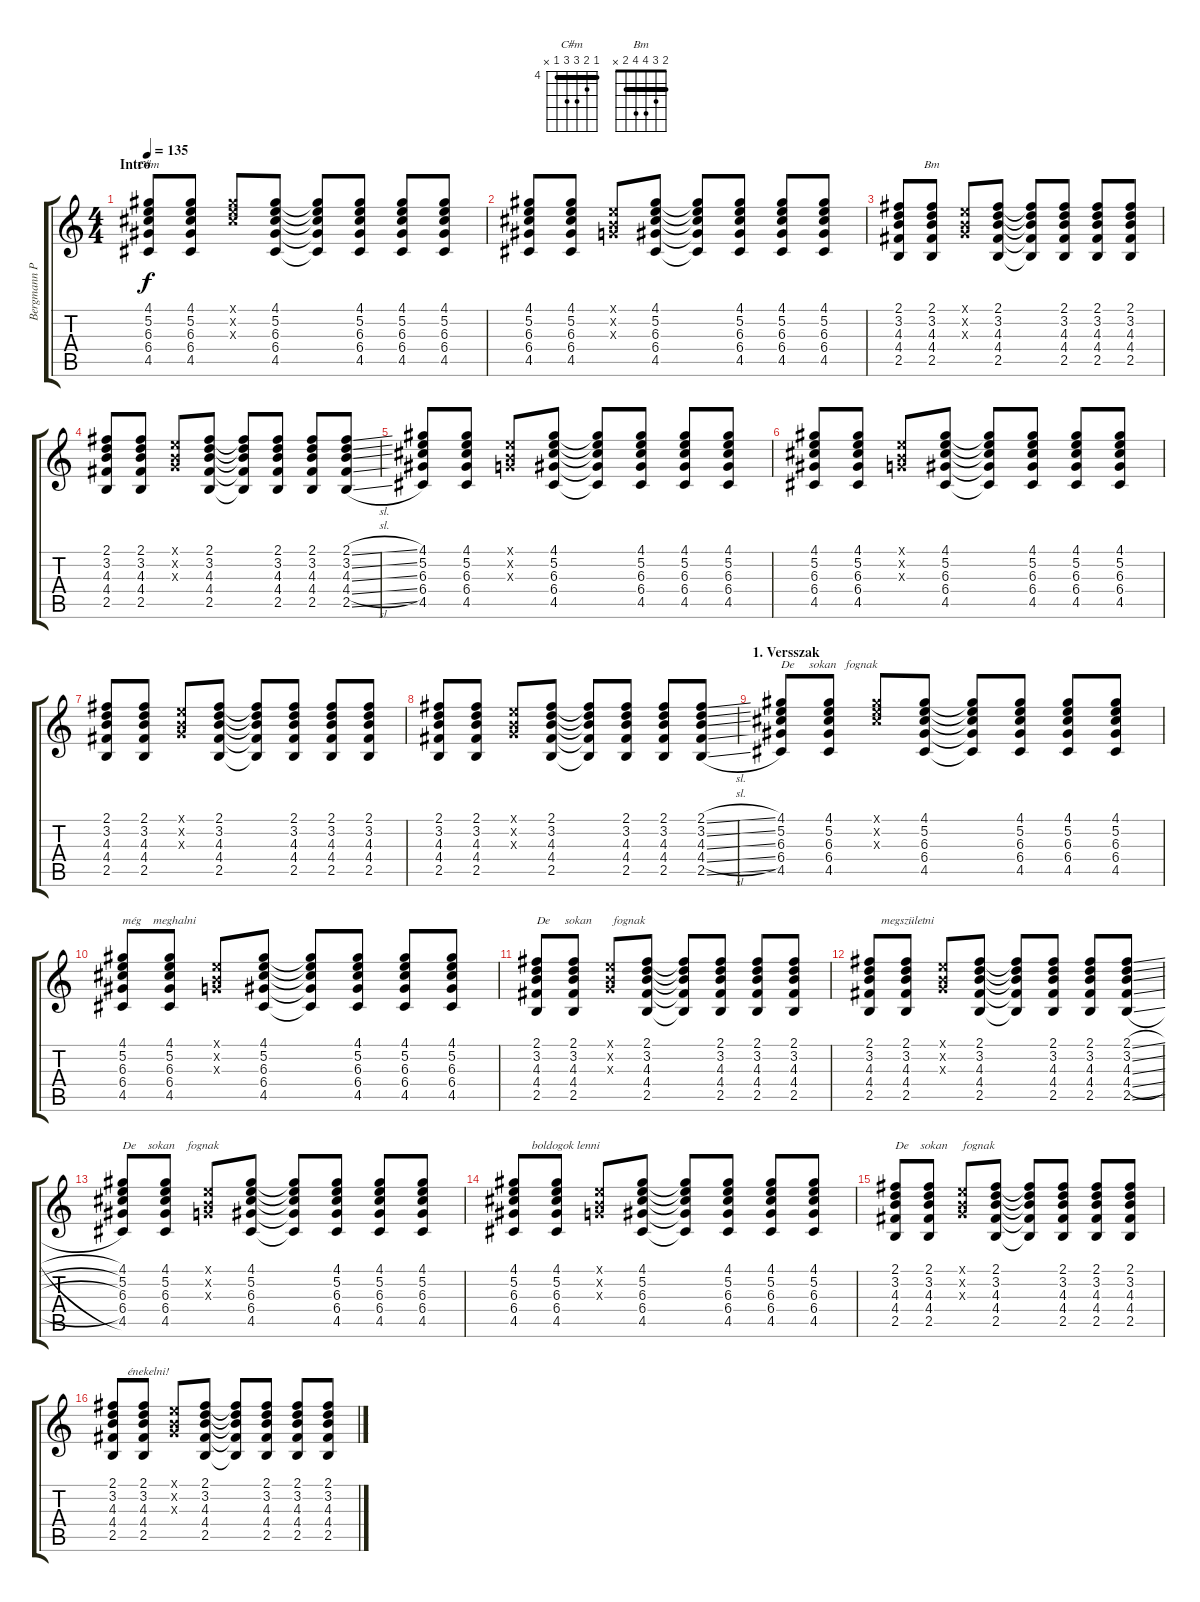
\track ("Bergmann Péter - Akusztikus Gitár" "Bergmann P") {instrument acousticguitarsteel}
\staff {score tabs}
\tuning (E4 B3 G3 D3 A2 E2) {hide}
\chord ("C#m" 4 5 6 6 4 x) {firstfret 4 barre 4}
\chord ("Bm" 2 3 4 4 2 x) {barre 2}
\ts (4 4)
\section ("" "Intro")
\tempo 135
\clef g2
\ks c
(4.1 5.2 6.3 6.4 4.5).8{ch "C#m" dy f instrument acousticguitarsteel} (4.1 5.2 6.3 6.4 4.5).8 (4.1{x} 5.2{x} 6.3{x}).8 (4.1 5.2 6.3 6.4 4.5).8 (4.1{t} 5.2{t} 6.3{t} 6.4{t} 4.5{t}).8 (4.1 5.2 6.3 6.4 4.5).8 (4.1 5.2 6.3 6.4 4.5).8 (4.1 5.2 6.3 6.4 4.5).8 |
(4.1 5.2 6.3 6.4 4.5).8 (4.1 5.2 6.3 6.4 4.5).8 (0.1{x} 0.2{x} 0.3{x}).8 (4.1 5.2 6.3 6.4 4.5).8 (4.1{t} 5.2{t} 6.3{t} 6.4{t} 4.5{t}).8 (4.1 5.2 6.3 6.4 4.5).8 (4.1 5.2 6.3 6.4 4.5).8 (4.1 5.2 6.3 6.4 4.5).8 |
(2.1 3.2 4.3 4.4 2.5).8 (2.1 3.2 4.3 4.4 2.5).8{ch "Bm"} (0.1{x} 0.2{x} 0.3{x}).8 (2.1 3.2 4.3 4.4 2.5).8 (2.1{t} 3.2{t} 4.3{t} 4.4{t} 2.5{t}).8 (2.1 3.2 4.3 4.4 2.5).8 (2.1 3.2 4.3 4.4 2.5).8 (2.1 3.2 4.3 4.4 2.5).8 |
(2.1 3.2 4.3 4.4 2.5).8 (2.1 3.2 4.3 4.4 2.5).8 (0.1{x} 0.2{x} 0.3{x}).8 (2.1 3.2 4.3 4.4 2.5).8 (2.1{t} 3.2{t} 4.3{t} 4.4{t} 2.5{t}).8 (2.1 3.2 4.3 4.4 2.5).8 (2.1 3.2 4.3 4.4 2.5).8 (2.1{sl} 3.2{sl} 4.3{sl} 4.4{sl} 2.5{sl}).8 |
(4.1 5.2 6.3 6.4 4.5).8 (4.1 5.2 6.3 6.4 4.5).8 (0.1{x} 0.2{x} 0.3{x}).8 (4.1 5.2 6.3 6.4 4.5).8 (4.1{t} 5.2{t} 6.3{t} 6.4{t} 4.5{t}).8 (4.1 5.2 6.3 6.4 4.5).8 (4.1 5.2 6.3 6.4 4.5).8 (4.1 5.2 6.3 6.4 4.5).8 |
(4.1 5.2 6.3 6.4 4.5).8 (4.1 5.2 6.3 6.4 4.5).8 (0.1{x} 0.2{x} 0.3{x}).8 (4.1 5.2 6.3 6.4 4.5).8 (4.1{t} 5.2{t} 6.3{t} 6.4{t} 4.5{t}).8 (4.1 5.2 6.3 6.4 4.5).8 (4.1 5.2 6.3 6.4 4.5).8 (4.1 5.2 6.3 6.4 4.5).8 |
(2.1 3.2 4.3 4.4 2.5).8 (2.1 3.2 4.3 4.4 2.5).8 (0.1{x} 0.2{x} 0.3{x}).8 (2.1 3.2 4.3 4.4 2.5).8 (2.1{t} 3.2{t} 4.3{t} 4.4{t} 2.5{t}).8 (2.1 3.2 4.3 4.4 2.5).8 (2.1 3.2 4.3 4.4 2.5).8 (2.1 3.2 4.3 4.4 2.5).8 |
(2.1 3.2 4.3 4.4 2.5).8 (2.1 3.2 4.3 4.4 2.5).8 (0.1{x} 0.2{x} 0.3{x}).8 (2.1 3.2 4.3 4.4 2.5).8 (2.1{t} 3.2{t} 4.3{t} 4.4{t} 2.5{t}).8 (2.1 3.2 4.3 4.4 2.5).8 (2.1 3.2 4.3 4.4 2.5).8 (2.1{sl} 3.2{sl} 4.3{sl} 4.4{sl} 2.5{sl}).8 |
\section ("" "1. Versszak")
(4.1 5.2 6.3 6.4 4.5).8{txt "De     sokan   fognak"} (4.1 5.2 6.3 6.4 4.5).8 (4.1{x} 5.2{x} 6.3{x}).8 (4.1 5.2 6.3 6.4 4.5).8 (4.1{t} 5.2{t} 6.3{t} 6.4{t} 4.5{t}).8 (4.1 5.2 6.3 6.4 4.5).8 (4.1 5.2 6.3 6.4 4.5).8 (4.1 5.2 6.3 6.4 4.5).8 |
(4.1 5.2 6.3 6.4 4.5).8{txt "még    meghalni"} (4.1 5.2 6.3 6.4 4.5).8 (0.1{x} 0.2{x} 0.3{x}).8 (4.1 5.2 6.3 6.4 4.5).8 (4.1{t} 5.2{t} 6.3{t} 6.4{t} 4.5{t}).8 (4.1 5.2 6.3 6.4 4.5).8 (4.1 5.2 6.3 6.4 4.5).8 (4.1 5.2 6.3 6.4 4.5).8 |
(2.1 3.2 4.3 4.4 2.5).8{txt "De     sokan       fognak"} (2.1 3.2 4.3 4.4 2.5).8 (0.1{x} 0.2{x} 0.3{x}).8 (2.1 3.2 4.3 4.4 2.5).8 (2.1{t} 3.2{t} 4.3{t} 4.4{t} 2.5{t}).8 (2.1 3.2 4.3 4.4 2.5).8 (2.1 3.2 4.3 4.4 2.5).8 (2.1 3.2 4.3 4.4 2.5).8 |
(2.1 3.2 4.3 4.4 2.5).8{txt "    megszületni"} (2.1 3.2 4.3 4.4 2.5).8 (0.1{x} 0.2{x} 0.3{x}).8 (2.1 3.2 4.3 4.4 2.5).8 (2.1{t} 3.2{t} 4.3{t} 4.4{t} 2.5{t}).8 (2.1 3.2 4.3 4.4 2.5).8 (2.1 3.2 4.3 4.4 2.5).8 (2.1{sl} 3.2{sl} 4.3{sl} 4.4{sl} 2.5{sl}).8 |
(4.1 5.2 6.3 6.4 4.5).8{txt "De    sokan    fognak"} (4.1 5.2 6.3 6.4 4.5).8 (0.1{x} 0.2{x} 0.3{x}).8 (4.1 5.2 6.3 6.4 4.5).8 (4.1{t} 5.2{t} 6.3{t} 6.4{t} 4.5{t}).8 (4.1 5.2 6.3 6.4 4.5).8 (4.1 5.2 6.3 6.4 4.5).8 (4.1 5.2 6.3 6.4 4.5).8 |
(4.1 5.2 6.3 6.4 4.5).8{txt "      boldogok lenni"} (4.1 5.2 6.3 6.4 4.5).8 (0.1{x} 0.2{x} 0.3{x}).8 (4.1 5.2 6.3 6.4 4.5).8 (4.1{t} 5.2{t} 6.3{t} 6.4{t} 4.5{t}).8 (4.1 5.2 6.3 6.4 4.5).8 (4.1 5.2 6.3 6.4 4.5).8 (4.1 5.2 6.3 6.4 4.5).8 |
(2.1 3.2 4.3 4.4 2.5).8{txt "De    sokan     fognak"} (2.1 3.2 4.3 4.4 2.5).8 (0.1{x} 0.2{x} 0.3{x}).8 (2.1 3.2 4.3 4.4 2.5).8 (2.1{t} 3.2{t} 4.3{t} 4.4{t} 2.5{t}).8 (2.1 3.2 4.3 4.4 2.5).8 (2.1 3.2 4.3 4.4 2.5).8 (2.1 3.2 4.3 4.4 2.5).8 |
(2.1 3.2 4.3 4.4 2.5).8{txt "     énekelni!"} (2.1 3.2 4.3 4.4 2.5).8 (0.1{x} 0.2{x} 0.3{x}).8 (2.1 3.2 4.3 4.4 2.5).8 (2.1{t} 3.2{t} 4.3{t} 4.4{t} 2.5{t}).8 (2.1 3.2 4.3 4.4 2.5).8 (2.1 3.2 4.3 4.4 2.5).8 (2.1 3.2 4.3 4.4 2.5).8
